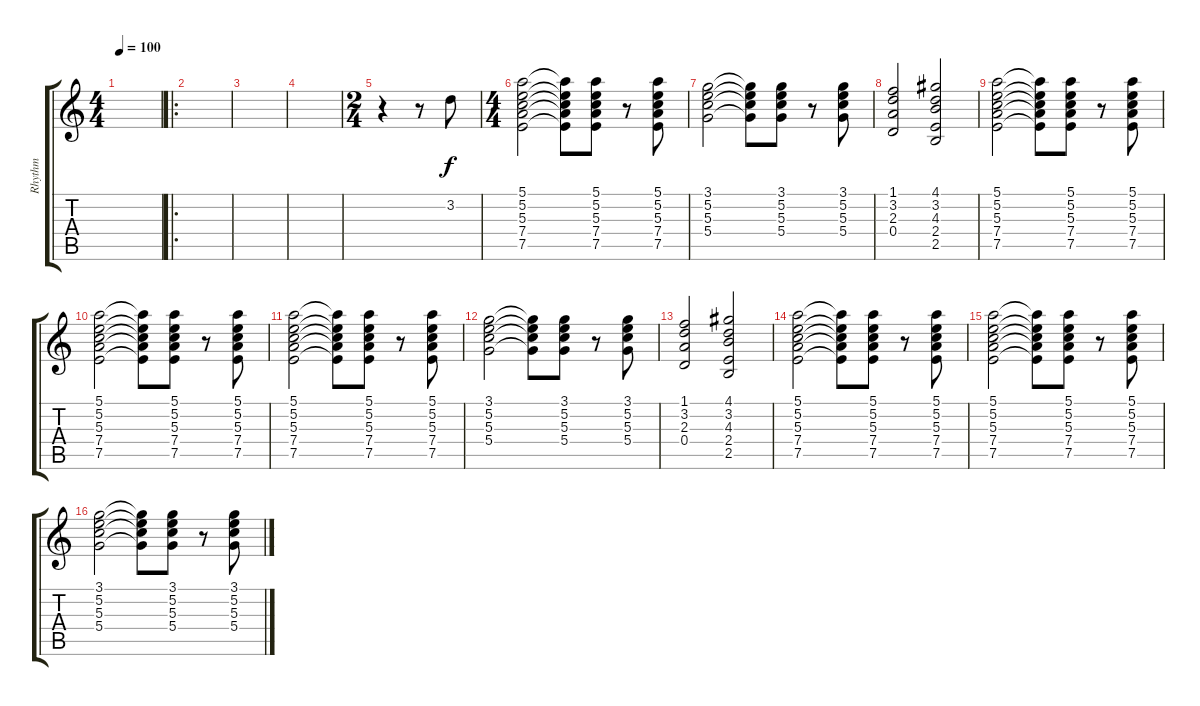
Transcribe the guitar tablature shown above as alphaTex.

\track ("Rhythm" "Rhythm") {instrument acousticguitarsteel}
\staff {score tabs}
\tuning (E4 B3 G3 D3 A2 E2) {hide}
\ts (4 4)
\tempo 100
\clef g2
\ks c
|
\ro
|
|
|
\ts (2 4)
r.4 r.8 3.2.8 |
\ts (4 4)
(5.1 5.2 5.3 7.4 7.5).2 (5.1{t} 5.2{t} 5.3{t} 7.4{t} 7.5{t}).8 (5.1 5.2 5.3 7.4 7.5).8 r.8 (5.1 5.2 5.3 7.4 7.5).8 |
(3.1 5.2 5.3 5.4).2 (3.1{t} 5.2{t} 5.3{t} 5.4{t}).8 (3.1 5.2 5.3 5.4).8 r.8 (3.1 5.2 5.3 5.4).8 |
(1.1 3.2 2.3 0.4).2 (4.1 3.2 4.3 2.4 2.5).2 |
(5.1 5.2 5.3 7.4 7.5).2 (5.1{t} 5.2{t} 5.3{t} 7.4{t} 7.5{t}).8 (5.1 5.2 5.3 7.4 7.5).8 r.8 (5.1 5.2 5.3 7.4 7.5).8 |
(5.1 5.2 5.3 7.4 7.5).2 (5.1{t} 5.2{t} 5.3{t} 7.4{t} 7.5{t}).8 (5.1 5.2 5.3 7.4 7.5).8 r.8 (5.1 5.2 5.3 7.4 7.5).8 |
(5.1 5.2 5.3 7.4 7.5).2 (5.1{t} 5.2{t} 5.3{t} 7.4{t} 7.5{t}).8 (5.1 5.2 5.3 7.4 7.5).8 r.8 (5.1 5.2 5.3 7.4 7.5).8 |
(3.1 5.2 5.3 5.4).2 (3.1{t} 5.2{t} 5.3{t} 5.4{t}).8 (3.1 5.2 5.3 5.4).8 r.8 (3.1 5.2 5.3 5.4).8 |
(1.1 3.2 2.3 0.4).2 (4.1 3.2 4.3 2.4 2.5).2 |
(5.1 5.2 5.3 7.4 7.5).2 (5.1{t} 5.2{t} 5.3{t} 7.4{t} 7.5{t}).8 (5.1 5.2 5.3 7.4 7.5).8 r.8 (5.1 5.2 5.3 7.4 7.5).8 |
(5.1 5.2 5.3 7.4 7.5).2 (5.1{t} 5.2{t} 5.3{t} 7.4{t} 7.5{t}).8 (5.1 5.2 5.3 7.4 7.5).8 r.8 (5.1 5.2 5.3 7.4 7.5).8 |
(3.1 5.2 5.3 5.4).2 (3.1{t} 5.2{t} 5.3{t} 5.4{t}).8 (3.1 5.2 5.3 5.4).8 r.8 (3.1 5.2 5.3 5.4).8
